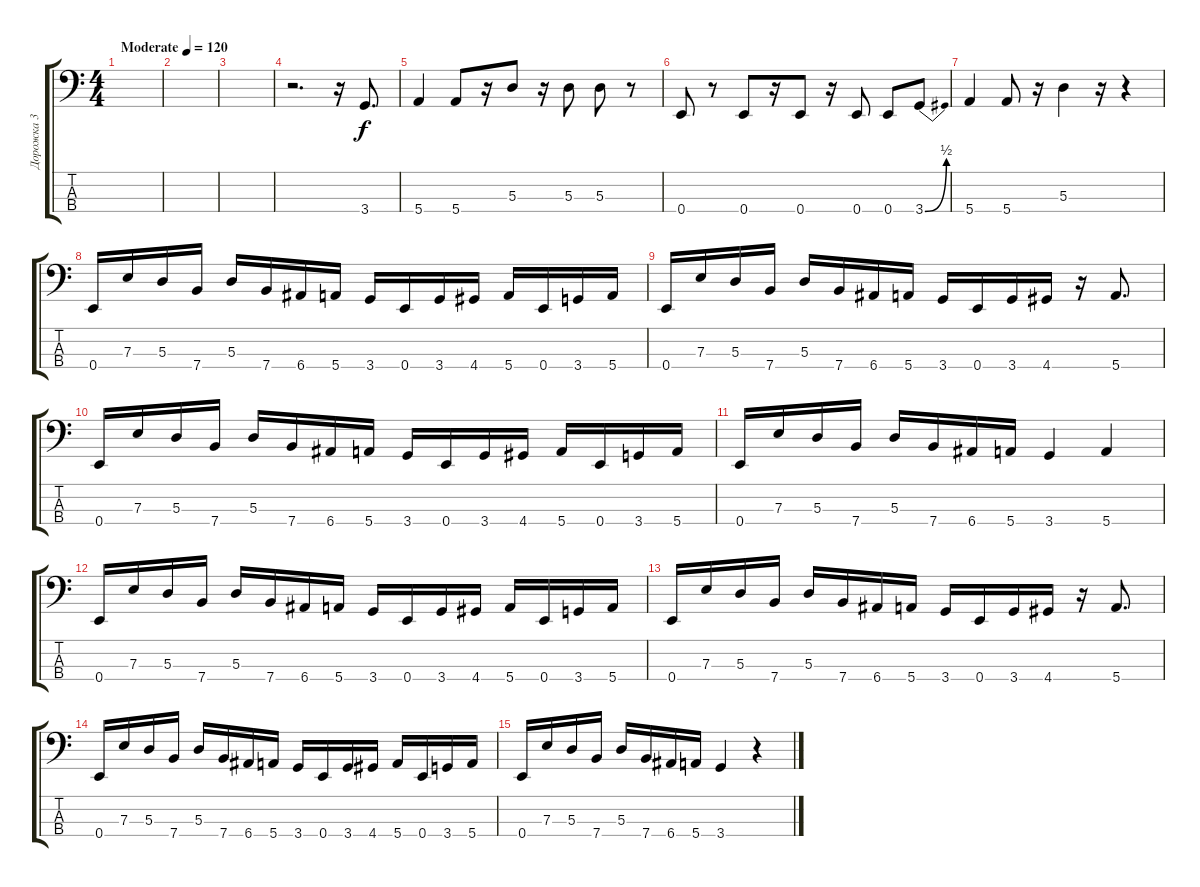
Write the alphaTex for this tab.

\track ("Дорожка 3" "Дорожка 3") {instrument electricbassfinger}
\staff {score tabs}
\tuning (G2 D2 A1 E1) {hide}
\ts (4 4)
\tempo (120 "Moderate")
\clef f4
\ks c
|
|
|
r.2{d} r.16 3.4.8{d} |
5.4.4 5.4.8 r.16 5.3.8 r.16 5.3.8 5.3.8 r.8 |
0.4.8 r.8 0.4.8 r.16 0.4.8 r.16 0.4.8 0.4.8 3.4{be (bend 0 0 60 2)}.8 |
5.4.4 5.4.8 r.16 5.3.4 r.16 r.4 |
0.4.16 7.3.16 5.3.16 7.4.16 5.3.16 7.4.16 6.4.16 5.4.16 3.4.16 0.4.16 3.4.16 4.4.16 5.4.16 0.4.16 3.4.16 5.4.16 |
0.4.16 7.3.16 5.3.16 7.4.16 5.3.16 7.4.16 6.4.16 5.4.16 3.4.16 0.4.16 3.4.16 4.4.16 r.16 5.4.8{d} |
0.4.16 7.3.16 5.3.16 7.4.16 5.3.16 7.4.16 6.4.16 5.4.16 3.4.16 0.4.16 3.4.16 4.4.16 5.4.16 0.4.16 3.4.16 5.4.16 |
0.4.16 7.3.16 5.3.16 7.4.16 5.3.16 7.4.16 6.4.16 5.4.16 3.4.4 5.4.4 |
0.4.16 7.3.16 5.3.16 7.4.16 5.3.16 7.4.16 6.4.16 5.4.16 3.4.16 0.4.16 3.4.16 4.4.16 5.4.16 0.4.16 3.4.16 5.4.16 |
0.4.16 7.3.16 5.3.16 7.4.16 5.3.16 7.4.16 6.4.16 5.4.16 3.4.16 0.4.16 3.4.16 4.4.16 r.16 5.4.8{d} |
0.4.16 7.3.16 5.3.16 7.4.16 5.3.16 7.4.16 6.4.16 5.4.16 3.4.16 0.4.16 3.4.16 4.4.16 5.4.16 0.4.16 3.4.16 5.4.16 |
0.4.16 7.3.16 5.3.16 7.4.16 5.3.16 7.4.16 6.4.16 5.4.16 3.4.4 r.4
